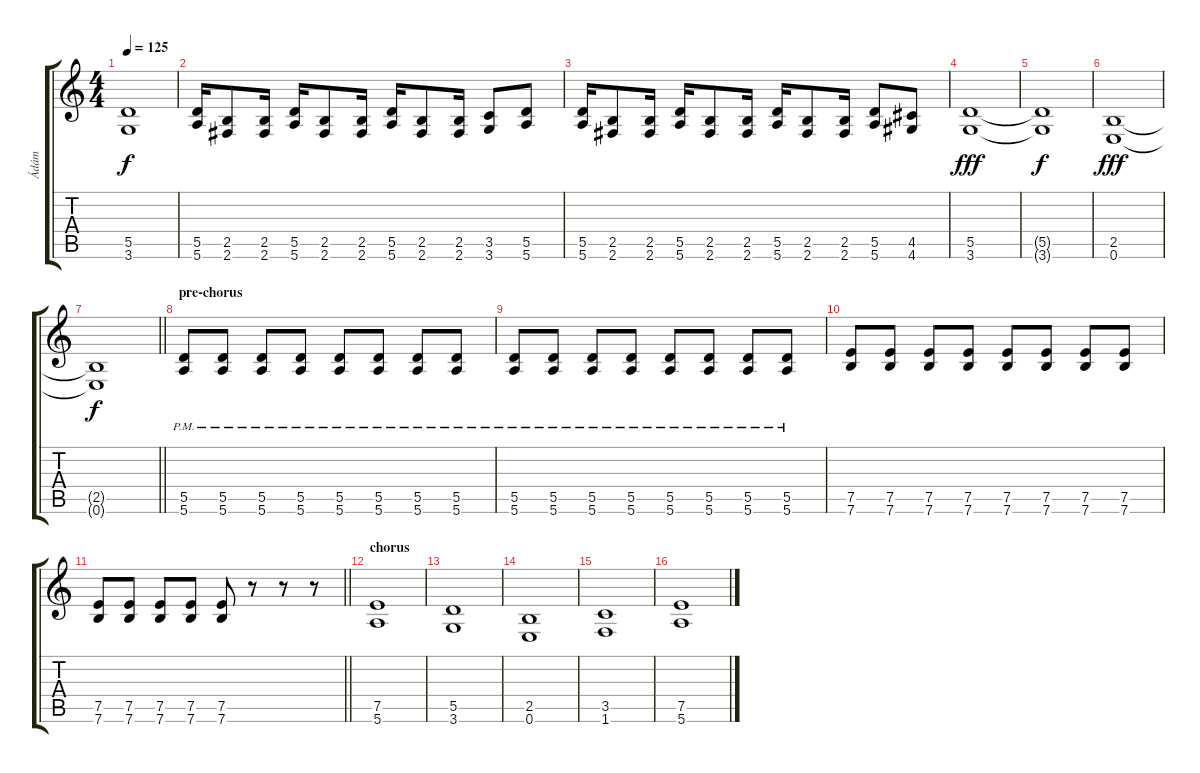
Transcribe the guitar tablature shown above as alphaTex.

\track ("Ádám" "Ádám") {instrument distortionguitar}
\staff {score tabs}
\tuning (E4 B3 G3 D3 A2 E2) {hide}
\ts (4 4)
\tempo 125
\clef g2
\ks c
(5.5{t} 3.6{t}).1{dy f} |
(5.5 5.6).16 (2.5 2.6).8 (2.5 2.6).16 (5.5 5.6).16 (2.5 2.6).8 (2.5 2.6).16 (5.5 5.6).16 (2.5 2.6).8 (2.5 2.6).16 (3.5 3.6).8 (5.5 5.6).8 |
(5.5 5.6).16 (2.5 2.6).8 (2.5 2.6).16 (5.5 5.6).16 (2.5 2.6).8 (2.5 2.6).16 (5.5 5.6).16 (2.5 2.6).8 (2.5 2.6).16 (5.5 5.6).8 (4.5 4.6).8 |
(5.5 3.6).1{dy fff} |
(5.5{t} 3.6{t}).1{dy f} |
(2.5 0.6).1{dy fff} |
\barLineRight lightlight
(2.5{t} 0.6{t}).1{dy f} |
\section ("" "pre-chorus")
(5.5{pm} 5.6{pm}).8 (5.5{pm} 5.6{pm}).8 (5.5{pm} 5.6{pm}).8 (5.5{pm} 5.6{pm}).8 (5.5{pm} 5.6{pm}).8 (5.5{pm} 5.6{pm}).8 (5.5{pm} 5.6{pm}).8 (5.5{pm} 5.6{pm}).8 |
(5.5{pm} 5.6{pm}).8 (5.5{pm} 5.6{pm}).8 (5.5{pm} 5.6{pm}).8 (5.5{pm} 5.6{pm}).8 (5.5{pm} 5.6{pm}).8 (5.5{pm} 5.6{pm}).8 (5.5{pm} 5.6{pm}).8 (5.5{pm} 5.6{pm}).8 |
(7.5 7.6).8 (7.5 7.6).8 (7.5 7.6).8 (7.5 7.6).8 (7.5 7.6).8 (7.5 7.6).8 (7.5 7.6).8 (7.5 7.6).8 |
\barLineRight lightlight
(7.5 7.6).8 (7.5 7.6).8 (7.5 7.6).8 (7.5 7.6).8 (7.5 7.6).8 r.8 r.8 r.8 |
\section ("" "chorus")
(7.5 5.6).1 |
(5.5 3.6).1 |
(2.5 0.6).1 |
(3.5 1.6).1 |
(7.5 5.6).1
